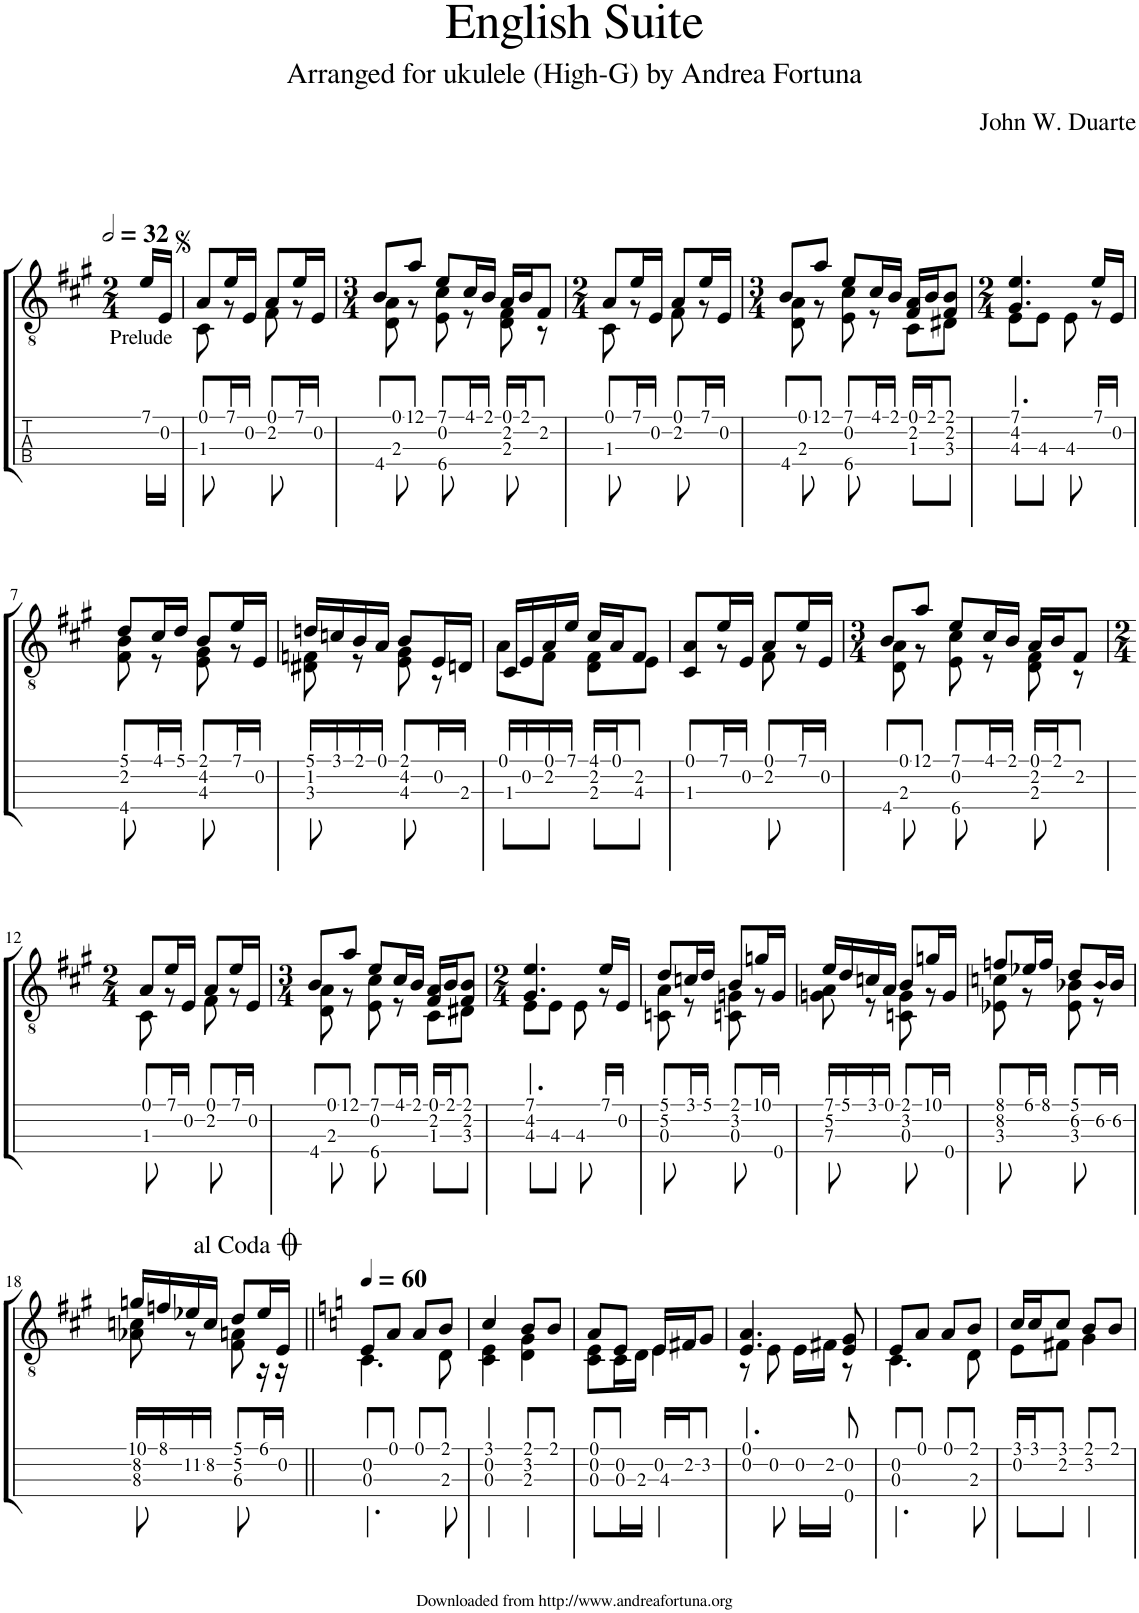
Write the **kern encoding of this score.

**kern	**kern
*part1	*part1
*staff2	*staff1
*I"Ukulele	*
*stria4	*
*	*clefGv2
*k[f#c#g#]	*k[f#c#g#]
*M2/4	*M2/4
*MM64	*MM64
=1	=1
!	!LO:TX:b:t=Prelude
16e\LL	16e/LL
16E\JJ	16E/JJ
=2	=2
*^	*^
8A/L	8C#\	8A/L	8C#\
16e/L	8r	16e/L	8r
16E/JJ	.	16E/JJ	.
8A/L	8F#\	8A/L	8F#\
16e/L	8r	16e/L	8r
16E/JJ	.	16E/JJ	.
=3	=3	=3	=3
*M3/4	*	*M3/4	*
8B/L	8D\ 8A\	8B/L	8D\ 8A\
8a/J	8r	8a/J	8r
8e/L	8c#\ 8E\	8e/L	8E\ 8c#\
16c#/L	8r	16c#/L	8r
16B/JJ	.	16B/JJ	.
16A/LL	8D\ 8F#\	16A/LL	8D\ 8F#\
16B/J	.	16B/J	.
8F#/J	8r	8F#/J	8r
=4	=4	=4	=4
*M2/4	*	*M2/4	*
8A/L	8C#\	8A/L	8C#\
16e/L	8r	16e/L	8r
16E/JJ	.	16E/JJ	.
8A/L	8F#\	8A/L	8F#\
16e/L	8r	16e/L	8r
16E/JJ	.	16E/JJ	.
=5	=5	=5	=5
*M3/4	*	*M3/4	*
8B/L	8D\ 8A\	8B/L	8D\ 8A\
8a/J	8r	8a/J	8r
8e/L	8c#\ 8E\	8e/L	8E\ 8c#\
16c#/L	8r	16c#/L	8r
16B/JJ	.	16B/JJ	.
16F#/ 16A/LL	8C#\L	16F#/ 16A/LL	8C#\L
16B/J	.	16B/J	.
8F#/ 8B/J	8D#X\J	8F#/ 8B/J	8D#X\J
=6	=6	=6	=6
*M2/4	*	*M2/4	*
4.G#/ 4.e/	8E\L	4.G#/ 4.e/	8E\L
.	8E\J	.	8E\J
.	8E\	.	8E\
16e/LL	8r	16e/LL	8r
16E/JJ	.	16E/JJ	.
!!LO:LB:g=z	!!
=7	=7	=7	=7
8d/L	8B\ 8F#\	8d/L	8F#\ 8B\
16c#/L	8r	16c#/L	8r
16d/JJ	.	16d/JJ	.
8B/L	8E\ 8G#\	8B/L	8E\ 8G#\
16e/L	8r	16e/L	8r
16E/JJ	.	16E/JJ	.
=8	=8	=8	=8
16dn/LL	8D#\ 8F\	16dn/LL	8D#X\ 8Fn\
16c/	.	16cn/	.
16B/	8r	16B/	8r
16A/JJ	.	16A/JJ	.
8B/L	8E\ 8G#\	8B/L	8E\ 8G#\
16E/L	8r	16E/L	8r
16D/JJ	.	16Dn/JJ	.
=9	=9	=9	=9
16C#/LL	8A\L	16C#/LL	8A\L
16E/	.	16E/	.
16A/	8F#\J	16A/	8F#\J
16e/JJ	.	16e/JJ	.
16c#/LL	8D\ 8F#\L	16c#/LL	8D\ 8F#\L
16A/J	.	16A/J	.
8F#/J	8E\J	8F#/J	8E\J
=10	=10	=10	=10
8C#/ 8A/L	8ryy	8C#/ 8A/L	8ryy
16e/L	8r	16e/L	8r
16E/JJ	.	16E/JJ	.
8A/L	8F#\	8A/L	8F#\
16e/L	8r	16e/L	8r
16E/JJ	.	16E/JJ	.
=11	=11	=11	=11
*M3/4	*	*M3/4	*
8B/L	8D\ 8A\	8B/L	8D\ 8A\
8a/J	8r	8a/J	8r
8e/L	8c#\ 8E\	8e/L	8E\ 8c#\
16c#/L	8r	16c#/L	8r
16B/JJ	.	16B/JJ	.
16A/LL	8D\ 8F#\	16A/LL	8D\ 8F#\
16B/J	.	16B/J	.
8F#/J	8r	8F#/J	8r
!!LO:LB:g=z	!!
=12	=12	=12	=12
*M2/4	*	*M2/4	*
8A/L	8C#\	8A/L	8C#\
16e/L	8r	16e/L	8r
16E/JJ	.	16E/JJ	.
8A/L	8F#\	8A/L	8F#\
16e/L	8r	16e/L	8r
16E/JJ	.	16E/JJ	.
=13	=13	=13	=13
*M3/4	*	*M3/4	*
8B/L	8D\ 8A\	8B/L	8D\ 8A\
8a/J	8r	8a/J	8r
8e/L	8c#\ 8E\	8e/L	8E\ 8c#\
16c#/L	8r	16c#/L	8r
16B/JJ	.	16B/JJ	.
16F#/ 16A/LL	8C#\L	16F#/ 16A/LL	8C#\L
16B/J	.	16B/J	.
8F#/ 8B/J	8D#X\J	8F#/ 8B/J	8D#X\J
=14	=14	=14	=14
*M2/4	*	*M2/4	*
4.G#/ 4.e/	8E\L	4.G#/ 4.e/	8E\L
.	8E\J	.	8E\J
.	8E\	.	8E\
16e/LL	8r	16e/LL	8r
16E/JJ	.	16E/JJ	.
=15	=15	=15	=15
8d/L	8C\ 8A\	8d/L	8Cn\ 8A\
16c/L	8r	16cn/L	8r
16d/JJ	.	16d/JJ	.
8B/L	8Cn\ 8G\	8B/L	8Cn\ 8Gn\
16g/L	8r	16gn/L	8r
16G/JJ	.	16G/JJ	.
=16	=16	=16	=16
16e/LL	8G\ 8A\	16e/LL	8Gn\ 8A\
16d/	.	16d/	.
16c/	8r	16cn/	8r
16A/JJ	.	16A/JJ	.
8B/L	8C\ 8G\	8B/L	8Cn\ 8G\
16g/L	8r	16gn/L	8r
16G/JJ	.	16G/JJ	.
=17	=17	=17	=17
8f/L	8E-\ 8c\	8fn/L	8E-X\ 8cn\
16e-/L	8r	16e-X/L	8r
16f/JJ	.	16f/JJ	.
8d/L	8E-\ 8B-\	8d/L	8E-\ 8B-X\
16B-/L	8r	16B-/L	8r
16B-/JJ	.	16B-/JJ	.
!!LO:LB:g=z	!!
=18	=18	=18	=18
16g/LL	8A-\ 8c\	16gn/LL	8A-X\ 8cn\
16f/	.	16fn/	.
16e-/	8r	16e-X/	8r
16c/JJ	.	16c/JJ	.
8d/L	8F#\ 8A\	8d/L	8F#\ 8An\
16e-/L	16r	16e-/L	16r
16E/JJ	16r	16E/JJ	16r
=19||	=19||	=19||	=19||
*k[]	*	*k[]	*
*	*	*MM60	*
8E/L	4.C\	8E/L	4.C\
8A/J	.	8A/J	.
8A/L	.	8A/L	.
8B/J	8D\	8B/J	8D\
=20	=20	=20	=20
4c/	4C\ 4E\	4c/	4C\ 4E\
8B/L	4D\ 4G\	8B/L	4D\ 4G\
8B/J	.	8B/J	.
=21	=21	=21	=21
8A/L	8C\ 8E\L	8A/L	8C\ 8E\L
8E/J	16C\L	8E/J	16C\L
.	16D\JJ	.	16D\JJ
16E/LL	4E\	16E/LL	4E\
16F#/J	.	16F#X/J	.
8G/J	.	8G/J	.
=22	=22	=22	=22
4.E/ 4.A/	8r	4.E/ 4.A/	8r
.	8E\	.	8E\
.	16E\LL	.	16E\LL
.	16F#\JJ	.	16F#X\JJ
8G/ 8E/	8r	8E/ 8G/	8r
=23	=23	=23	=23
8E/L	4.C\	8E/L	4.C\
8A/J	.	8A/J	.
8A/L	.	8A/L	.
8B/J	8D\	8B/J	8D\
=24	=24	=24	=24
16c/LL	8E\L	16c/LL	8E\L
16c/J	.	16c/J	.
8c/J	8F#\J	8c/J	8F#X\J
8B/L	4G\	8B/L	4G\
8B/J	.	8B/J	.
*v	*v	*	*
*	*v	*v
=	=
*-	*-
